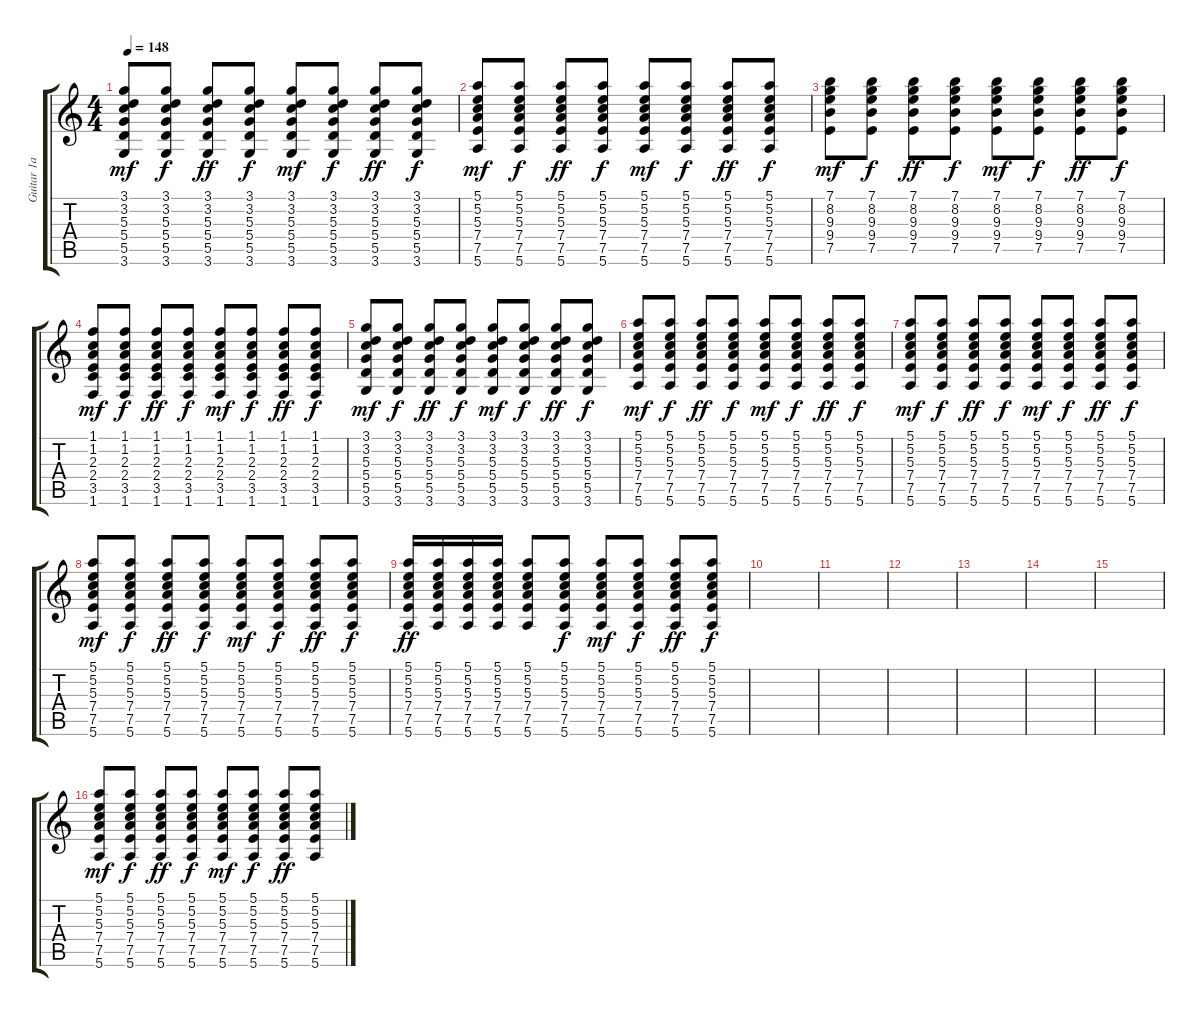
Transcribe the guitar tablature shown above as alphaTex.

\track ("Guitar 1a" "Guitar 1a") {instrument acousticguitarsteel}
\staff {score tabs}
\tuning (E4 B3 G3 D3 A2 E2) {hide}
\ts (4 4)
\tempo 148
\clef g2
\ks c
(3.1 3.2 5.3 5.4 5.5 3.6).8{dy mf} (3.1 3.2 5.3 5.4 5.5 3.6).8{dy f} (3.1 3.2 5.3 5.4 5.5 3.6).8{dy ff} (3.1 3.2 5.3 5.4 5.5 3.6).8{dy f} (3.1 3.2 5.3 5.4 5.5 3.6).8{dy mf} (3.1 3.2 5.3 5.4 5.5 3.6).8{dy f} (3.1 3.2 5.3 5.4 5.5 3.6).8{dy ff} (3.1 3.2 5.3 5.4 5.5 3.6).8{dy f} |
(5.1 5.2 5.3 7.4 7.5 5.6).8{dy mf} (5.1 5.2 5.3 7.4 7.5 5.6).8{dy f} (5.1 5.2 5.3 7.4 7.5 5.6).8{dy ff} (5.1 5.2 5.3 7.4 7.5 5.6).8{dy f} (5.1 5.2 5.3 7.4 7.5 5.6).8{dy mf} (5.1 5.2 5.3 7.4 7.5 5.6).8{dy f} (5.1 5.2 5.3 7.4 7.5 5.6).8{dy ff} (5.1 5.2 5.3 7.4 7.5 5.6).8{dy f} |
(7.1 8.2 9.3 9.4 7.5).8{dy mf} (7.1 8.2 9.3 9.4 7.5).8{dy f} (7.1 8.2 9.3 9.4 7.5).8{dy ff} (7.1 8.2 9.3 9.4 7.5).8{dy f} (7.1 8.2 9.3 9.4 7.5).8{dy mf} (7.1 8.2 9.3 9.4 7.5).8{dy f} (7.1 8.2 9.3 9.4 7.5).8{dy ff} (7.1 8.2 9.3 9.4 7.5).8{dy f} |
(1.1 1.2 2.3 2.4 3.5 1.6).8{dy mf} (1.1 1.2 2.3 2.4 3.5 1.6).8{dy f} (1.1 1.2 2.3 2.4 3.5 1.6).8{dy ff} (1.1 1.2 2.3 2.4 3.5 1.6).8{dy f} (1.1 1.2 2.3 2.4 3.5 1.6).8{dy mf} (1.1 1.2 2.3 2.4 3.5 1.6).8{dy f} (1.1 1.2 2.3 2.4 3.5 1.6).8{dy ff} (1.1 1.2 2.3 2.4 3.5 1.6).8{dy f} |
(3.1 3.2 5.3 5.4 5.5 3.6).8{dy mf} (3.1 3.2 5.3 5.4 5.5 3.6).8{dy f} (3.1 3.2 5.3 5.4 5.5 3.6).8{dy ff} (3.1 3.2 5.3 5.4 5.5 3.6).8{dy f} (3.1 3.2 5.3 5.4 5.5 3.6).8{dy mf} (3.1 3.2 5.3 5.4 5.5 3.6).8{dy f} (3.1 3.2 5.3 5.4 5.5 3.6).8{dy ff} (3.1 3.2 5.3 5.4 5.5 3.6).8{dy f} |
(5.1 5.2 5.3 7.4 7.5 5.6).8{dy mf} (5.1 5.2 5.3 7.4 7.5 5.6).8{dy f} (5.1 5.2 5.3 7.4 7.5 5.6).8{dy ff} (5.1 5.2 5.3 7.4 7.5 5.6).8{dy f} (5.1 5.2 5.3 7.4 7.5 5.6).8{dy mf} (5.1 5.2 5.3 7.4 7.5 5.6).8{dy f} (5.1 5.2 5.3 7.4 7.5 5.6).8{dy ff} (5.1 5.2 5.3 7.4 7.5 5.6).8{dy f} |
(5.1 5.2 5.3 7.4 7.5 5.6).8{dy mf} (5.1 5.2 5.3 7.4 7.5 5.6).8{dy f} (5.1 5.2 5.3 7.4 7.5 5.6).8{dy ff} (5.1 5.2 5.3 7.4 7.5 5.6).8{dy f} (5.1 5.2 5.3 7.4 7.5 5.6).8{dy mf} (5.1 5.2 5.3 7.4 7.5 5.6).8{dy f} (5.1 5.2 5.3 7.4 7.5 5.6).8{dy ff} (5.1 5.2 5.3 7.4 7.5 5.6).8{dy f} |
(5.1 5.2 5.3 7.4 7.5 5.6).8{dy mf} (5.1 5.2 5.3 7.4 7.5 5.6).8{dy f} (5.1 5.2 5.3 7.4 7.5 5.6).8{dy ff} (5.1 5.2 5.3 7.4 7.5 5.6).8{dy f} (5.1 5.2 5.3 7.4 7.5 5.6).8{dy mf} (5.1 5.2 5.3 7.4 7.5 5.6).8{dy f} (5.1 5.2 5.3 7.4 7.5 5.6).8{dy ff} (5.1 5.2 5.3 7.4 7.5 5.6).8{dy f} |
(5.1 5.2 5.3 7.4 7.5 5.6).16{dy ff} (5.1 5.2 5.3 7.4 7.5 5.6).16 (5.1 5.2 5.3 7.4 7.5 5.6).16 (5.1 5.2 5.3 7.4 7.5 5.6).16 (5.1 5.2 5.3 7.4 7.5 5.6).8 (5.1 5.2 5.3 7.4 7.5 5.6).8{dy f} (5.1 5.2 5.3 7.4 7.5 5.6).8{dy mf} (5.1 5.2 5.3 7.4 7.5 5.6).8{dy f} (5.1 5.2 5.3 7.4 7.5 5.6).8{dy ff} (5.1 5.2 5.3 7.4 7.5 5.6).8{dy f} |
|
|
|
|
|
|
(5.1 5.2 5.3 7.4 7.5 5.6).8{dy mf} (5.1 5.2 5.3 7.4 7.5 5.6).8{dy f} (5.1 5.2 5.3 7.4 7.5 5.6).8{dy ff} (5.1 5.2 5.3 7.4 7.5 5.6).8{dy f} (5.1 5.2 5.3 7.4 7.5 5.6).8{dy mf} (5.1 5.2 5.3 7.4 7.5 5.6).8{dy f} (5.1 5.2 5.3 7.4 7.5 5.6).8{dy ff} (5.1 5.2 5.3 7.4 7.5 5.6).8
